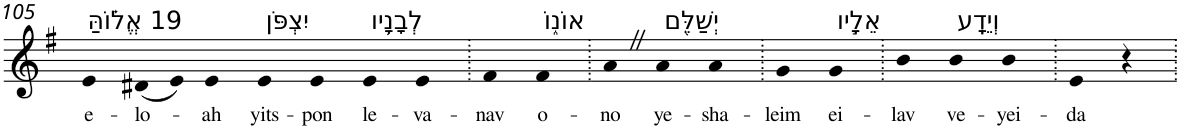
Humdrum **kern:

**kern	**text
*part1	*part1
*staff1	*staff1
*I"Piano	*
*I'Pno	*
!!LO:PB:g=z
*clefG2	*
*k[f#]	*
*G:	*
=105	=105
!LO:TX:a:t=19 אֱל֗וֹהַּ	!
!	!LO:LY:b
4e	e-
!	!LO:LY:b
(8d#X	-lo-
8e)	.
!	!LO:LY:b
4e	-ah
!LO:TX:a:t=יִצְפֹּן	!
!	!LO:LY:b
4e	yits-
!	!LO:LY:b
4e	-pon
!LO:TX:a:t=לְבָנָ֥יו	!
!	!LO:LY:b
4e	le-
!	!LO:LY:b
4e	-va-
=106.	=106.
!	!LO:LY:b
4f#	-nav
!LO:TX:a:t=אוֹנ֑וֹ	!
!	!LO:LY:b
4f#	o-
=107.	=107.
!	!LO:LY:b
4aZ	-no
!LO:TX:a:t=יְשַׁלֵּ֖ם	!
!	!LO:LY:b
4a	ye-
!	!LO:LY:b
4a	-sha-
=108.	=108.
!	!LO:LY:b
4g	-leim
!LO:TX:a:t=אֵלָ֣יו	!
!	!LO:LY:b
4g	ei-
=109.	=109.
!	!LO:LY:b
4b	-lav
!LO:TX:a:t=וְיֵדָֽע	!
!	!LO:LY:b
4b	ve-
!	!LO:LY:b
4b	-yei-
=110.	=110.
!	!LO:LY:b
4e	-da
4r	.
=.	=.
*-	*-
